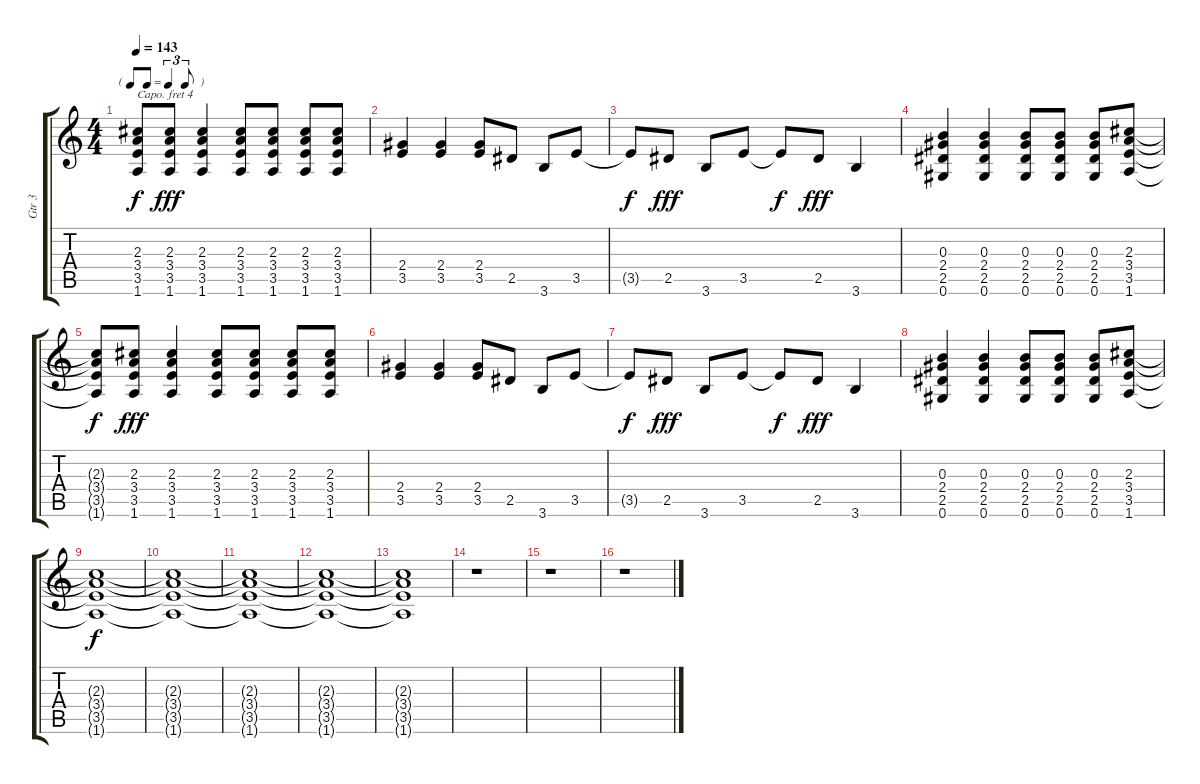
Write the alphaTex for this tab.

\track ("Gtr 3" "Gtr 3") {instrument acousticguitarsteel}
\staff {score tabs}
\capo 4
\tuning (E4 B3 G3 D3 A2 E2) {hide}
\ts (4 4)
\tf triplet8th
\tempo 143
\clef g2
\ks c
(2.3{t} 3.4{t} 3.5{t} 1.6{t}).8{dy f} (2.3 3.4 3.5 1.6).8{dy fff} (2.3 3.4 3.5 1.6).4 (2.3 3.4 3.5 1.6).8 (2.3 3.4 3.5 1.6).8 (2.3 3.4 3.5 1.6).8 (2.3 3.4 3.5 1.6).8 |
(2.4 3.5).4 (2.4 3.5).4 (2.4 3.5).8 2.5.8 3.6.8 3.5.8 |
3.5{t}.8{dy f} 2.5.8{dy fff} 3.6.8 3.5.8 3.5{t}.8{dy f} 2.5.8{dy fff} 3.6.4 |
(0.3 2.4 2.5 0.6).4 (0.3 2.4 2.5 0.6).4 (0.3 2.4 2.5 0.6).8 (0.3 2.4 2.5 0.6).8 (0.3 2.4 2.5 0.6).8 (2.3 3.4 3.5 1.6).8 |
(2.3{t} 3.4{t} 3.5{t} 1.6{t}).8{dy f} (2.3 3.4 3.5 1.6).8{dy fff} (2.3 3.4 3.5 1.6).4 (2.3 3.4 3.5 1.6).8 (2.3 3.4 3.5 1.6).8 (2.3 3.4 3.5 1.6).8 (2.3 3.4 3.5 1.6).8 |
(2.4 3.5).4 (2.4 3.5).4 (2.4 3.5).8 2.5.8 3.6.8 3.5.8 |
3.5{t}.8{dy f} 2.5.8{dy fff} 3.6.8 3.5.8 3.5{t}.8{dy f} 2.5.8{dy fff} 3.6.4 |
(0.3 2.4 2.5 0.6).4 (0.3 2.4 2.5 0.6).4 (0.3 2.4 2.5 0.6).8 (0.3 2.4 2.5 0.6).8 (0.3 2.4 2.5 0.6).8 (2.3 3.4 3.5 1.6).8 |
(2.3{t} 3.4{t} 3.5{t} 1.6{t}).1{dy f} |
(2.3{t} 3.4{t} 3.5{t} 1.6{t}).1 |
(2.3{t} 3.4{t} 3.5{t} 1.6{t}).1 |
(2.3{t} 3.4{t} 3.5{t} 1.6{t}).1 |
(2.3{t} 3.4{t} 3.5{t} 1.6{t}).1 |
r.1 |
r.1 |
r.1
